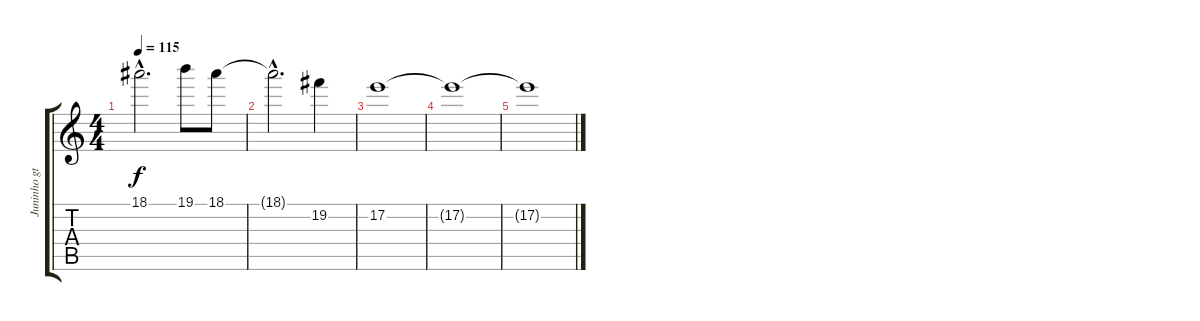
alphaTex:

\track ("Juninho gt. 2" "Juninho gt") {instrument distortionguitar}
\staff {score tabs}
\tuning (E4 B3 G3 D3 A2 E2) {hide}
\ts (4 4)
\tempo 115
\clef g2
\ks c
18.1{hac}.2{d dy f} 19.1.8 18.1.8 |
18.1{hac t}.2{d} 19.2.4 |
17.2.1{volume 2} |
17.2{t}.1 |
17.2{t}.1
